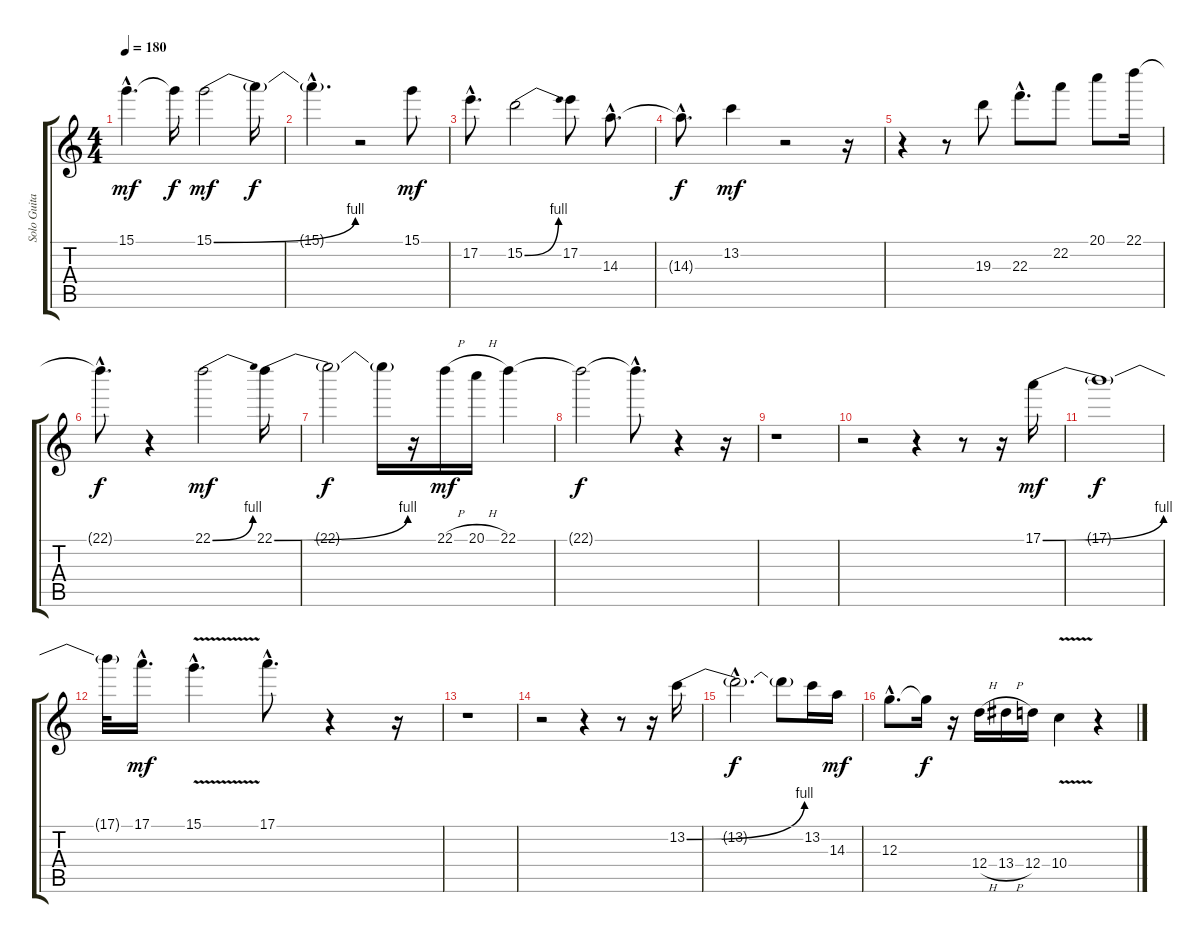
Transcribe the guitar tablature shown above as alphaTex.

\track ("Solo Guitar" "Solo Guita") {instrument overdrivenguitar}
\staff {score tabs}
\tuning (E4 B3 G3 D3 A2 E2) {hide}
\ts (4 4)
\tempo 180
\clef g2
\ks c
15.1{hac}.4{d dy mf} 15.1{t}.16{dy f} 15.1{be (bend 0 0 60 4)}.2{dy mf} 15.1{t}.16{dy f} |
15.1{hac t}.4{d} r.2 15.1.8{dy mf} |
17.2{hac}.8{d} 15.2{be (bend 0 0 60 4)}.2 17.2.8 14.3{hac}.8{d} |
14.3{hac t}.8{d dy f} 13.2.4{dy mf} r.2 r.16 |
r.4 r.8 19.3.8 22.3{hac}.8{d} 22.2.8 20.1.8 22.1.16 |
22.1{hac t}.8{d dy f} r.4 22.1{be (bend 0 0 60 4)}.2{dy mf} 22.1{be (bend 0 0 60 4)}.16 |
22.1{t}.2{dy f} 22.1{t}.16 r.16 22.1{h}.16{dy mf} 20.1{h}.16 22.1.4 |
22.1{t}.2{dy f} 22.1{hac t}.8{d} r.4 r.16 |
r.1 |
r.2 r.4 r.8 r.16 17.1{be (bend 0 0 60 4)}.16{dy mf} |
17.1{t}.1{dy f} |
17.1{t}.32 17.1{hac}.16{d dy mf} 15.1{v hac}.4{d} 17.1{hac}.8{d} r.4 r.16 |
r.1 |
r.2 r.4 r.8 r.16 13.2{be (bend 0 0 60 4)}.16 |
13.2{hac t}.2{d dy f} 13.2{t}.8 13.2.16 14.3.16{dy mf} |
12.3{hac}.8{d} 12.3{t}.16{dy f} r.16 12.4{h}.16 13.4{h}.16 12.4.16 10.4{v}.4 r.4
